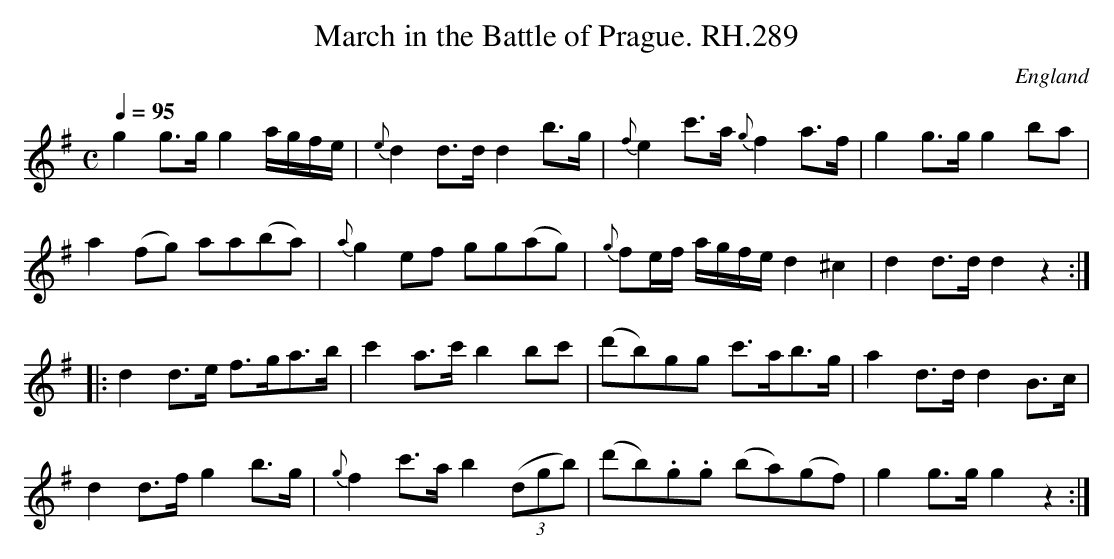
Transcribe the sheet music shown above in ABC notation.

X:1
T:March in the Battle of Prague. RH.289
O:England
M:C
L:1/8
Q:1/4=95
K:G
g2g>g g2a/g/f/e/|{e}d2d>d d2b>g|\
{f}e2c'>a {g}f2a>f|g2g>g g2ba|
a2(fg) aa(ba)|{a}g2ef gg(ag)|\
{g}fe/f/ a/g/f/e/ d2^c2|d2d>d d2z2:|
|:d2d>e f>ga>b|c'2a>c' b2bc'|\
(d'b)gg c'>ab>g|a2d>d d2B>c|
d2d>f g2b>g|{g}f2c'>a b2((3dgb)|\
(d'b).g.g (ba)(gf)|g2g>g g2z2:|
